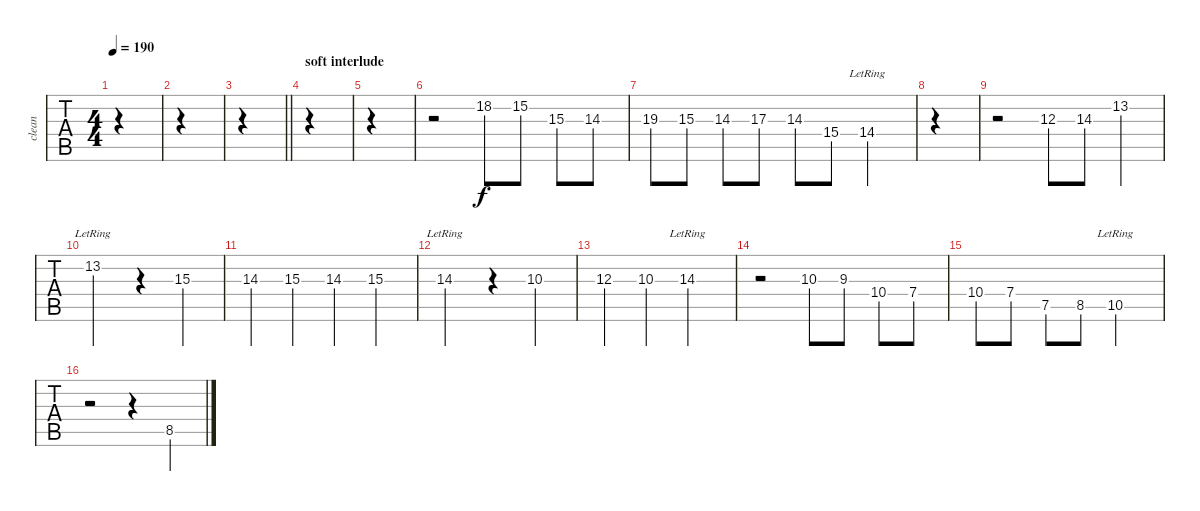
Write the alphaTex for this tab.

\track ("clean" "clean") {instrument electricguitarclean}
\staff {tabs}
\tuning (E4 B3 G3 D3 A2 D2) {hide}
\ts (4 4)
\tempo 190
\clef g2
\ks c
|
|
\barLineRight lightlight
|
\section ("" "soft interlude")
|
|
r.2 18.2.8 15.2.8 15.3.8 14.3.8 |
19.3.8 15.3.8 14.3.8 17.3.8 14.3.8 15.4.8 14.4{lr}.2 |
|
r.2 12.3.8 14.3.8 13.2.4 |
13.2{lr}.2 r.4 15.3.4 |
14.3.4 15.3.4 14.3.4 15.3.4 |
14.3{lr}.2 r.4 10.3.4 |
12.3.4 10.3.4 14.3{lr}.2 |
r.2 10.3.8 9.3.8 10.4.8 7.4.8 |
10.4.8 7.4.8 7.5.8 8.5.8 10.5{lr}.2 |
r.2 r.4 8.5.4
